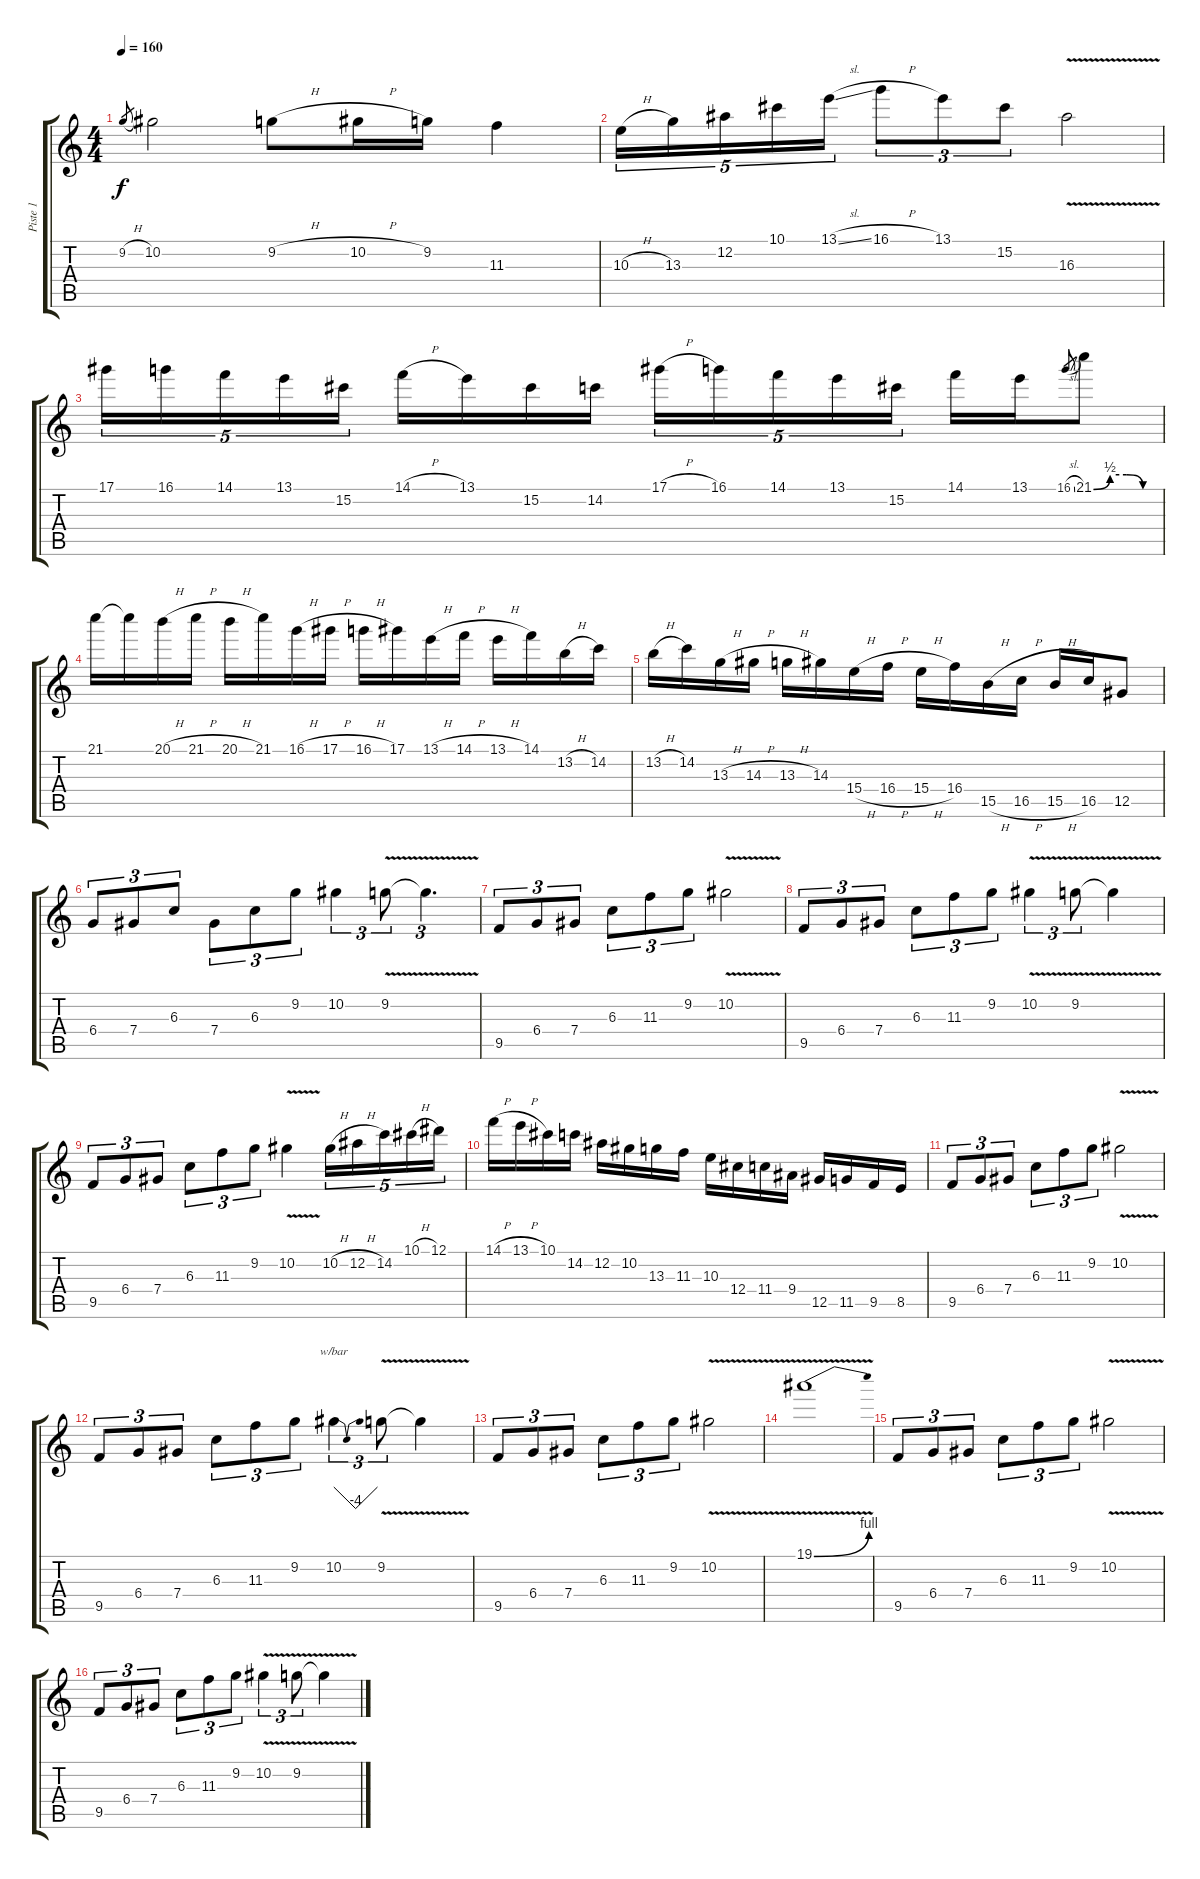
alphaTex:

\track ("Piste 1" "Piste 1") {instrument distortionguitar}
\staff {score tabs}
\tuning (Eb4 Bb3 Gb3 Db3 Ab2 Eb2) {hide}
\ts (4 4)
\tempo 160
\clef g2
\ks c
9.2{h}.8{gr dy f} 10.2.2 9.2{h}.8 10.2{h}.16 9.2.16 11.3.4 |
10.3{h}.16{tu (5 4)} 13.3.16{tu (5 4)} 12.2.16{tu (5 4)} 10.1.16{tu (5 4)} 13.1{sl}.16{tu (5 4)} 16.1{h}.8{tu (3 2)} 13.1.8{tu (3 2)} 15.2.8{tu (3 2)} 16.3{v}.2 |
17.1.16{tu (5 4)} 16.1.16{tu (5 4)} 14.1.16{tu (5 4)} 13.1.16{tu (5 4)} 15.2.16{tu (5 4)} 14.1{h}.16 13.1.16 15.2.16 14.2.16 17.1{h}.16{tu (5 4)} 16.1.16{tu (5 4)} 14.1.16{tu (5 4)} 13.1.16{tu (5 4)} 15.2.16{tu (5 4)} 14.1.16 13.1.16 16.1{sl}.8{gr} 21.1{be (custom 0 0 15 2 30 2 45 0 60 0)}.8 |
21.1.16 21.1{t}.16 20.1{h}.16 21.1{h}.16 20.1{h}.16 21.1.16 16.1{h}.16 17.1{h}.16 16.1{h}.16 17.1.16 13.1{h}.16 14.1{h}.16 13.1{h}.16 14.1.16 13.2{h}.16 14.2.16 |
13.2{h}.16 14.2.16 13.3{h}.16 14.3{h}.16 13.3{h}.16 14.3.16 15.4{h}.16 16.4{h}.16 15.4{h}.16 16.4.16 15.5{h}.16 16.5{h}.16 15.5{h}.16 16.5.16 12.5.8 |
6.4.8{tu (3 2)} 7.4.8{tu (3 2)} 6.3.8{tu (3 2)} 7.4.8{tu (3 2)} 6.3.8{tu (3 2)} 9.2.8{tu (3 2)} 10.2.4{tu (3 2)} 9.2{v}.8{tu (3 2)} 9.2{t}.4{d tu (3 2)} |
9.5.8{tu (3 2)} 6.4.8{tu (3 2)} 7.4.8{tu (3 2)} 6.3.8{tu (3 2)} 11.3.8{tu (3 2)} 9.2.8{tu (3 2)} 10.2{v}.2 |
9.5.8{tu (3 2)} 6.4.8{tu (3 2)} 7.4.8{tu (3 2)} 6.3.8{tu (3 2)} 11.3.8{tu (3 2)} 9.2.8{tu (3 2)} 10.2{v}.4{tu (3 2)} 9.2{v}.8{tu (3 2)} 9.2{t}.4{txt ""} |
9.5.8{tu (3 2)} 6.4.8{tu (3 2)} 7.4.8{tu (3 2)} 6.3.8{tu (3 2)} 11.3.8{tu (3 2)} 9.2.8{tu (3 2)} 10.2{v}.4 10.2{h}.16{tu (5 4)} 12.2{h}.16{tu (5 4)} 14.2.16{tu (5 4)} 10.1{h}.16{tu (5 4)} 12.1.16{tu (5 4)} |
14.1{h}.16 13.1{h}.16 10.1.16 14.2.16 12.2.16 10.2.16 13.3.16 11.3.16 10.3.16 12.4.16 11.4.16 9.4.16 12.5.16 11.5.16 9.5.16 8.5.16 |
9.5.8{tu (3 2)} 6.4.8{tu (3 2)} 7.4.8{tu (3 2)} 6.3.8{tu (3 2)} 11.3.8{tu (3 2)} 9.2.8{tu (3 2)} 10.2{v}.2 |
9.5.8{tu (3 2)} 6.4.8{tu (3 2)} 7.4.8{tu (3 2)} 6.3.8{tu (3 2)} 11.3.8{tu (3 2)} 9.2.8{tu (3 2)} 10.2.4{tu (3 2) tbe (dip default 0 0 30 -16 60 0)} 9.2{v}.8{tu (3 2)} 9.2{t}.4 |
9.5.8{tu (3 2)} 6.4.8{tu (3 2)} 7.4.8{tu (3 2)} 6.3.8{tu (3 2)} 11.3.8{tu (3 2)} 9.2.8{tu (3 2)} 10.2{v}.2 |
19.1{be (bend 0 0 60 4) v}.1 |
9.5.8{tu (3 2)} 6.4.8{tu (3 2)} 7.4.8{tu (3 2)} 6.3.8{tu (3 2)} 11.3.8{tu (3 2)} 9.2.8{tu (3 2)} 10.2{v}.2 |
9.5.8{tu (3 2)} 6.4.8{tu (3 2)} 7.4.8{tu (3 2)} 6.3.8{tu (3 2)} 11.3.8{tu (3 2)} 9.2.8{tu (3 2)} 10.2{v}.4{tu (3 2)} 9.2{v}.8{tu (3 2)} 9.2{t}.4
